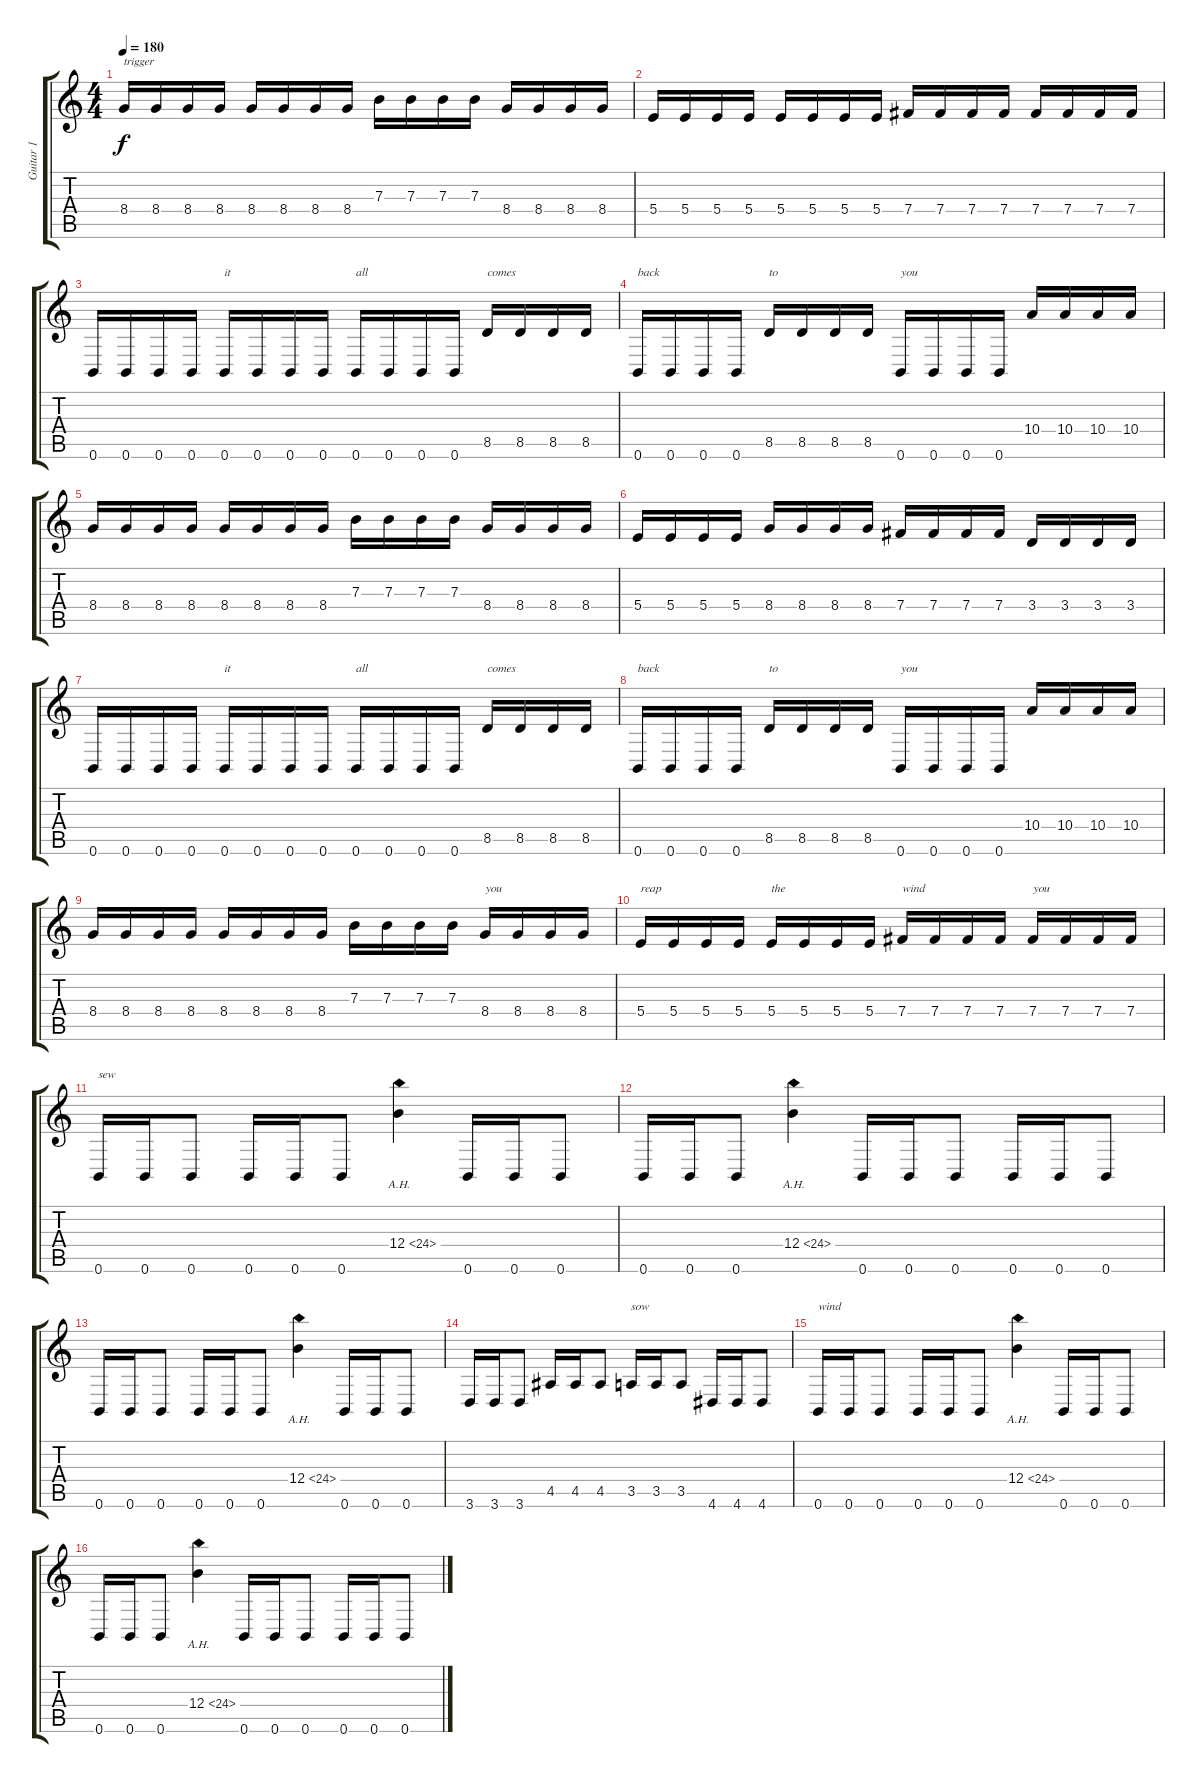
\track ("Guitar 1" "Guitar 1") {instrument distortionguitar}
\staff {score tabs}
\tuning (Db4 Ab3 E3 B2 Gb2 B1) {hide}
\ts (4 4)
\tempo 180
\clef g2
\ks c
8.4.16{txt "trigger" dy f} 8.4.16 8.4.16 8.4.16 8.4.16 8.4.16 8.4.16 8.4.16 7.3.16 7.3.16 7.3.16 7.3.16 8.4.16 8.4.16 8.4.16 8.4.16 |
5.4.16 5.4.16 5.4.16 5.4.16 5.4.16 5.4.16 5.4.16 5.4.16 7.4.16 7.4.16 7.4.16 7.4.16 7.4.16 7.4.16 7.4.16 7.4.16 |
0.6.16 0.6.16 0.6.16 0.6.16 0.6.16{txt "it"} 0.6.16 0.6.16 0.6.16 0.6.16{txt "all"} 0.6.16 0.6.16 0.6.16 8.5.16{txt "comes"} 8.5.16 8.5.16 8.5.16 |
0.6.16{txt "back"} 0.6.16 0.6.16 0.6.16 8.5.16{txt "to"} 8.5.16 8.5.16 8.5.16 0.6.16{txt "you"} 0.6.16 0.6.16 0.6.16 10.4.16 10.4.16 10.4.16 10.4.16 |
8.4.16 8.4.16 8.4.16 8.4.16 8.4.16 8.4.16 8.4.16 8.4.16 7.3.16 7.3.16 7.3.16 7.3.16 8.4.16 8.4.16 8.4.16 8.4.16 |
5.4.16 5.4.16 5.4.16 5.4.16 8.4.16 8.4.16 8.4.16 8.4.16 7.4.16 7.4.16 7.4.16 7.4.16 3.4.16 3.4.16 3.4.16 3.4.16 |
0.6.16 0.6.16 0.6.16 0.6.16 0.6.16{txt "it"} 0.6.16 0.6.16 0.6.16 0.6.16{txt "all"} 0.6.16 0.6.16 0.6.16 8.5.16{txt "comes"} 8.5.16 8.5.16 8.5.16 |
0.6.16{txt "back"} 0.6.16 0.6.16 0.6.16 8.5.16{txt "to"} 8.5.16 8.5.16 8.5.16 0.6.16{txt "you"} 0.6.16 0.6.16 0.6.16 10.4.16 10.4.16 10.4.16 10.4.16 |
8.4.16 8.4.16 8.4.16 8.4.16 8.4.16 8.4.16 8.4.16 8.4.16 7.3.16 7.3.16 7.3.16 7.3.16 8.4.16{txt "you"} 8.4.16 8.4.16 8.4.16 |
5.4.16{txt "reap"} 5.4.16 5.4.16 5.4.16 5.4.16{txt "the"} 5.4.16 5.4.16 5.4.16 7.4.16{txt "wind"} 7.4.16 7.4.16 7.4.16 7.4.16{txt "you"} 7.4.16 7.4.16 7.4.16 |
0.6.16{txt "sew"} 0.6.16 0.6.8 0.6.16 0.6.16 0.6.8 12.4{ah 12}.4 0.6.16 0.6.16 0.6.8 |
0.6.16 0.6.16 0.6.8 12.4{ah 12}.4 0.6.16 0.6.16 0.6.8 0.6.16 0.6.16 0.6.8 |
0.6.16 0.6.16 0.6.8 0.6.16 0.6.16 0.6.8 12.4{ah 12}.4 0.6.16 0.6.16 0.6.8 |
3.6.16 3.6.16 3.6.8 4.5.16 4.5.16 4.5.8 3.5.16{txt "sow"} 3.5.16 3.5.8 4.6.16 4.6.16 4.6.8 |
0.6.16{txt "wind"} 0.6.16 0.6.8 0.6.16 0.6.16 0.6.8 12.4{ah 12}.4 0.6.16 0.6.16 0.6.8 |
0.6.16 0.6.16 0.6.8 12.4{ah 12}.4 0.6.16 0.6.16 0.6.8 0.6.16 0.6.16 0.6.8
